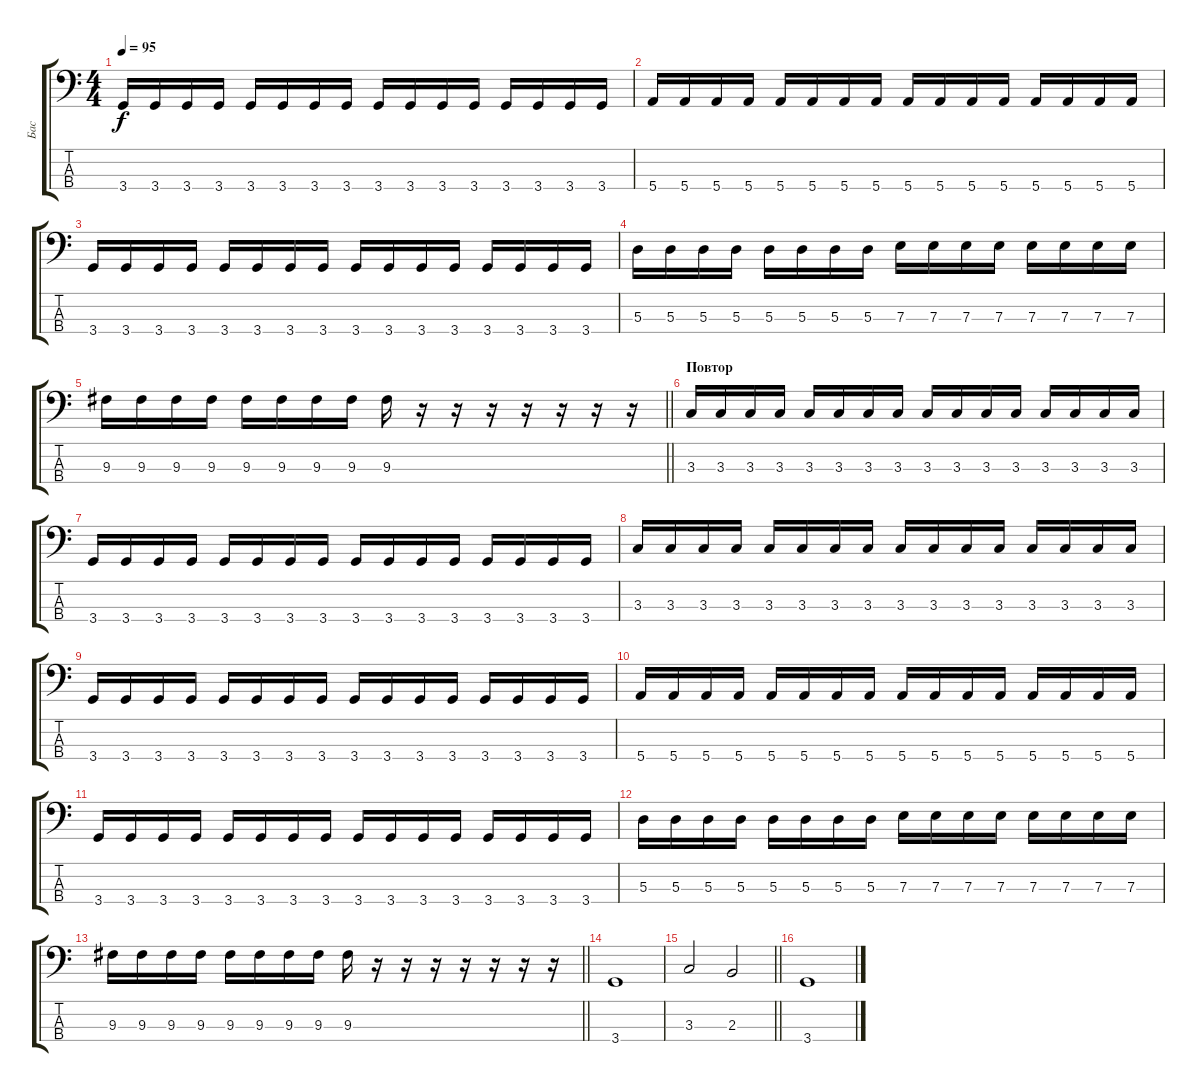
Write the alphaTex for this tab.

\track ("Бас" "Бас") {instrument electricbasspick}
\staff {score tabs}
\tuning (G2 D2 A1 E1) {hide}
\ts (4 4)
\tempo 95
\clef f4
\ks c
3.4.16{dy f} 3.4.16 3.4.16 3.4.16 3.4.16 3.4.16 3.4.16 3.4.16 3.4.16 3.4.16 3.4.16 3.4.16 3.4.16 3.4.16 3.4.16 3.4.16 |
5.4.16 5.4.16 5.4.16 5.4.16 5.4.16 5.4.16 5.4.16 5.4.16 5.4.16 5.4.16 5.4.16 5.4.16 5.4.16 5.4.16 5.4.16 5.4.16 |
3.4.16 3.4.16 3.4.16 3.4.16 3.4.16 3.4.16 3.4.16 3.4.16 3.4.16 3.4.16 3.4.16 3.4.16 3.4.16 3.4.16 3.4.16 3.4.16 |
5.3.16 5.3.16 5.3.16 5.3.16 5.3.16 5.3.16 5.3.16 5.3.16 7.3.16 7.3.16 7.3.16 7.3.16 7.3.16 7.3.16 7.3.16 7.3.16 |
\barLineRight lightlight
9.3.16 9.3.16 9.3.16 9.3.16 9.3.16 9.3.16 9.3.16 9.3.16 9.3.16 r.16 r.16 r.16 r.16 r.16 r.16 r.16 |
\section ("" "Повтор")
3.3.16 3.3.16 3.3.16 3.3.16 3.3.16 3.3.16 3.3.16 3.3.16 3.3.16 3.3.16 3.3.16 3.3.16 3.3.16 3.3.16 3.3.16 3.3.16 |
3.4.16 3.4.16 3.4.16 3.4.16 3.4.16 3.4.16 3.4.16 3.4.16 3.4.16 3.4.16 3.4.16 3.4.16 3.4.16 3.4.16 3.4.16 3.4.16 |
3.3.16 3.3.16 3.3.16 3.3.16 3.3.16 3.3.16 3.3.16 3.3.16 3.3.16 3.3.16 3.3.16 3.3.16 3.3.16 3.3.16 3.3.16 3.3.16 |
3.4.16 3.4.16 3.4.16 3.4.16 3.4.16 3.4.16 3.4.16 3.4.16 3.4.16 3.4.16 3.4.16 3.4.16 3.4.16 3.4.16 3.4.16 3.4.16 |
5.4.16 5.4.16 5.4.16 5.4.16 5.4.16 5.4.16 5.4.16 5.4.16 5.4.16 5.4.16 5.4.16 5.4.16 5.4.16 5.4.16 5.4.16 5.4.16 |
3.4.16 3.4.16 3.4.16 3.4.16 3.4.16 3.4.16 3.4.16 3.4.16 3.4.16 3.4.16 3.4.16 3.4.16 3.4.16 3.4.16 3.4.16 3.4.16 |
5.3.16 5.3.16 5.3.16 5.3.16 5.3.16 5.3.16 5.3.16 5.3.16 7.3.16 7.3.16 7.3.16 7.3.16 7.3.16 7.3.16 7.3.16 7.3.16 |
\barLineRight lightlight
9.3.16 9.3.16 9.3.16 9.3.16 9.3.16 9.3.16 9.3.16 9.3.16 9.3.16 r.16 r.16 r.16 r.16 r.16 r.16 r.16 |
3.4.1 |
\barLineRight lightlight
3.3.2 2.3.2 |
3.4.1
